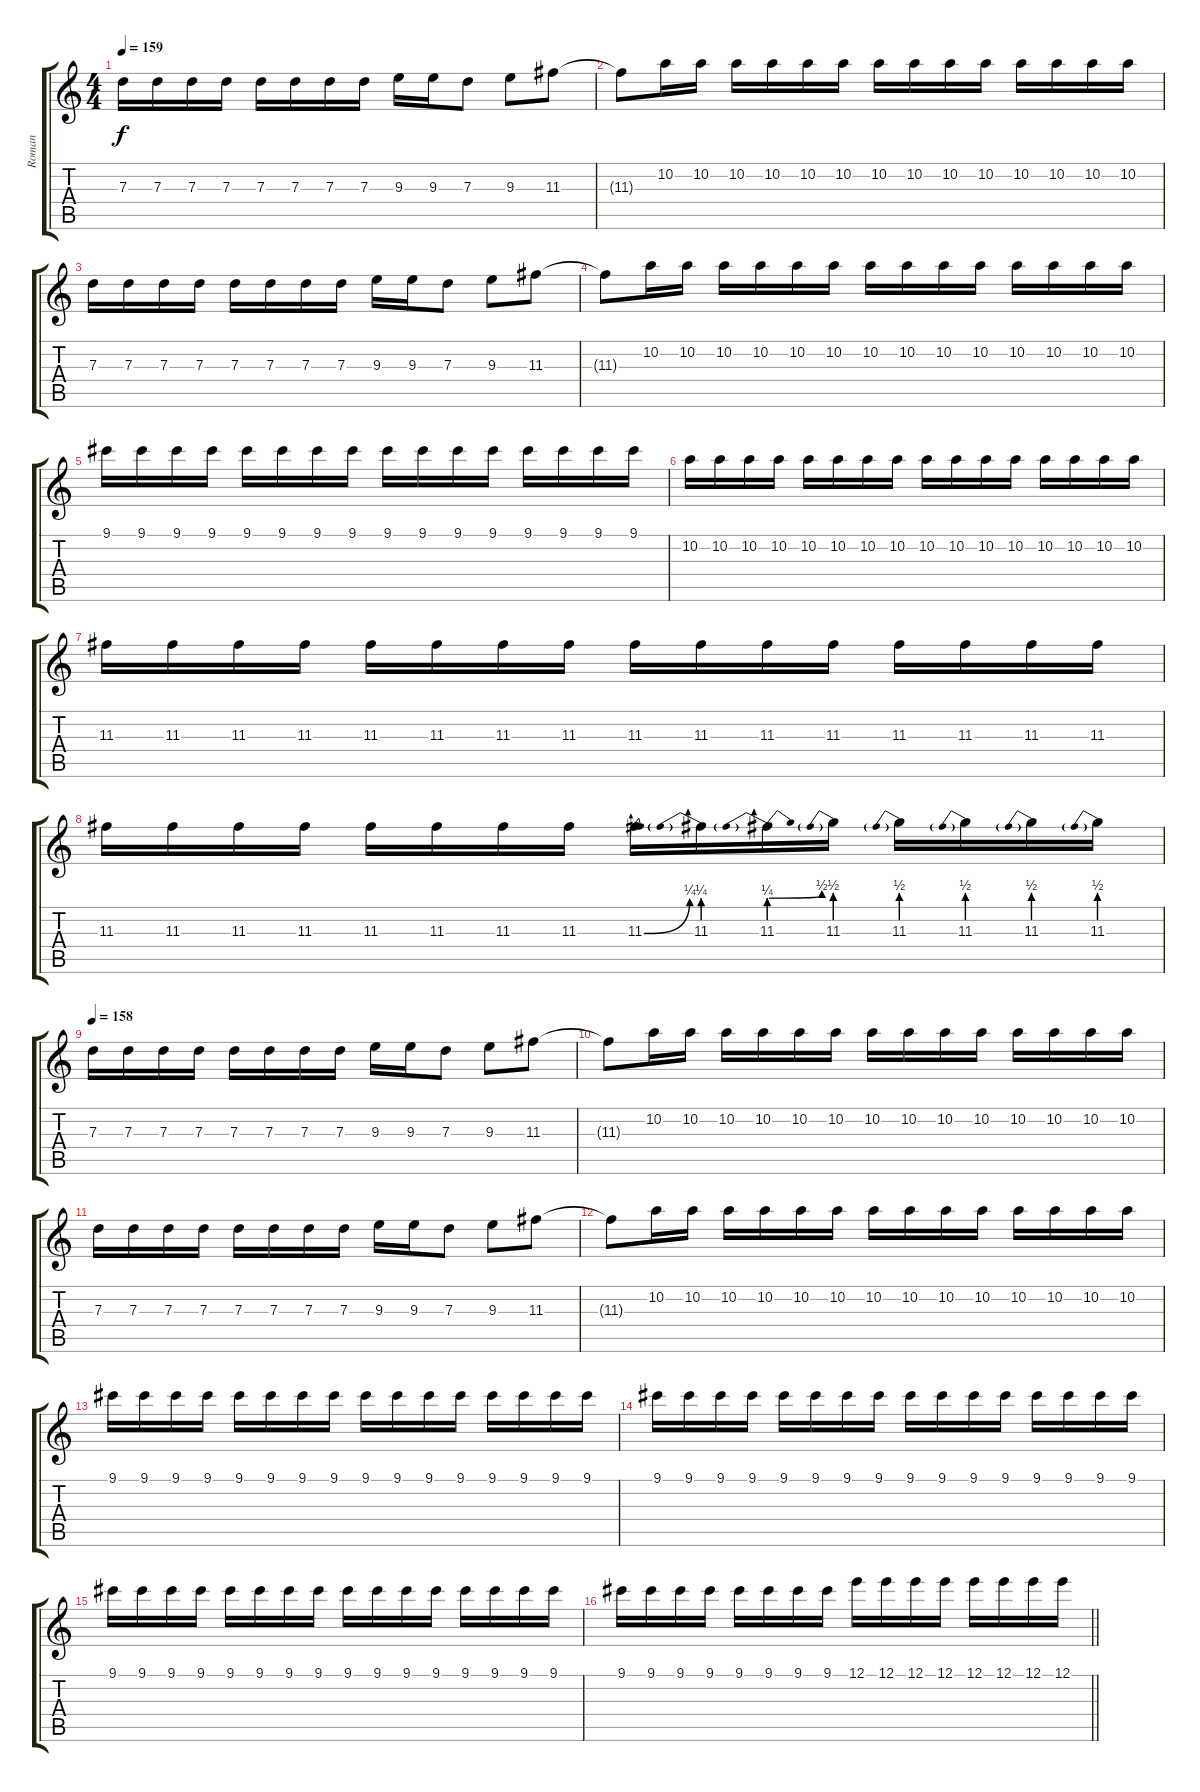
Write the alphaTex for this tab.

\track ("Roman" "Roman") {instrument overdrivenguitar}
\staff {score tabs}
\tuning (E4 B3 G3 D3 A2 E2) {hide}
\ts (4 4)
\tempo 159
\clef g2
\ks c
7.3.16{dy f} 7.3.16 7.3.16 7.3.16 7.3.16 7.3.16 7.3.16 7.3.16 9.3.16 9.3.16 7.3.8 9.3.8 11.3.8 |
11.3{t}.8 10.2.16 10.2.16 10.2.16 10.2.16 10.2.16 10.2.16 10.2.16 10.2.16 10.2.16 10.2.16 10.2.16 10.2.16 10.2.16 10.2.16 |
7.3.16 7.3.16 7.3.16 7.3.16 7.3.16 7.3.16 7.3.16 7.3.16 9.3.16 9.3.16 7.3.8 9.3.8 11.3.8 |
11.3{t}.8 10.2.16 10.2.16 10.2.16 10.2.16 10.2.16 10.2.16 10.2.16 10.2.16 10.2.16 10.2.16 10.2.16 10.2.16 10.2.16 10.2.16 |
9.1.16 9.1.16 9.1.16 9.1.16 9.1.16 9.1.16 9.1.16 9.1.16 9.1.16 9.1.16 9.1.16 9.1.16 9.1.16 9.1.16 9.1.16 9.1.16 |
10.2.16 10.2.16 10.2.16 10.2.16 10.2.16 10.2.16 10.2.16 10.2.16 10.2.16 10.2.16 10.2.16 10.2.16 10.2.16 10.2.16 10.2.16 10.2.16 |
11.3.16 11.3.16 11.3.16 11.3.16 11.3.16 11.3.16 11.3.16 11.3.16 11.3.16 11.3.16 11.3.16 11.3.16 11.3.16 11.3.16 11.3.16 11.3.16 |
11.3.16 11.3.16 11.3.16 11.3.16 11.3.16 11.3.16 11.3.16 11.3.16 11.3{be (bend 0 0 60 1)}.16 11.3{be (prebend 0 1 60 1)}.16 11.3{be (prebendbend 0 1 60 2)}.16 11.3{be (prebend 0 2 60 2)}.16 11.3{be (prebend 0 2 60 2)}.16 11.3{be (prebend 0 2 60 2)}.16 11.3{be (prebend 0 2 60 2)}.16 11.3{be (prebend 0 2 60 2)}.16 |
\tempo 158
7.3.16 7.3.16 7.3.16 7.3.16 7.3.16 7.3.16 7.3.16 7.3.16 9.3.16 9.3.16 7.3.8 9.3.8 11.3.8 |
11.3{t}.8 10.2.16 10.2.16 10.2.16 10.2.16 10.2.16 10.2.16 10.2.16 10.2.16 10.2.16 10.2.16 10.2.16 10.2.16 10.2.16 10.2.16 |
7.3.16 7.3.16 7.3.16 7.3.16 7.3.16 7.3.16 7.3.16 7.3.16 9.3.16 9.3.16 7.3.8 9.3.8 11.3.8 |
11.3{t}.8 10.2.16 10.2.16 10.2.16 10.2.16 10.2.16 10.2.16 10.2.16 10.2.16 10.2.16 10.2.16 10.2.16 10.2.16 10.2.16 10.2.16 |
9.1.16 9.1.16 9.1.16 9.1.16 9.1.16 9.1.16 9.1.16 9.1.16 9.1.16 9.1.16 9.1.16 9.1.16 9.1.16 9.1.16 9.1.16 9.1.16 |
9.1.16 9.1.16 9.1.16 9.1.16 9.1.16 9.1.16 9.1.16 9.1.16 9.1.16 9.1.16 9.1.16 9.1.16 9.1.16 9.1.16 9.1.16 9.1.16 |
9.1.16 9.1.16 9.1.16 9.1.16 9.1.16 9.1.16 9.1.16 9.1.16 9.1.16 9.1.16 9.1.16 9.1.16 9.1.16 9.1.16 9.1.16 9.1.16 |
\barLineRight lightlight
9.1.16 9.1.16 9.1.16 9.1.16 9.1.16 9.1.16 9.1.16 9.1.16 12.1.16 12.1.16 12.1.16 12.1.16 12.1.16 12.1.16 12.1.16 12.1.16
